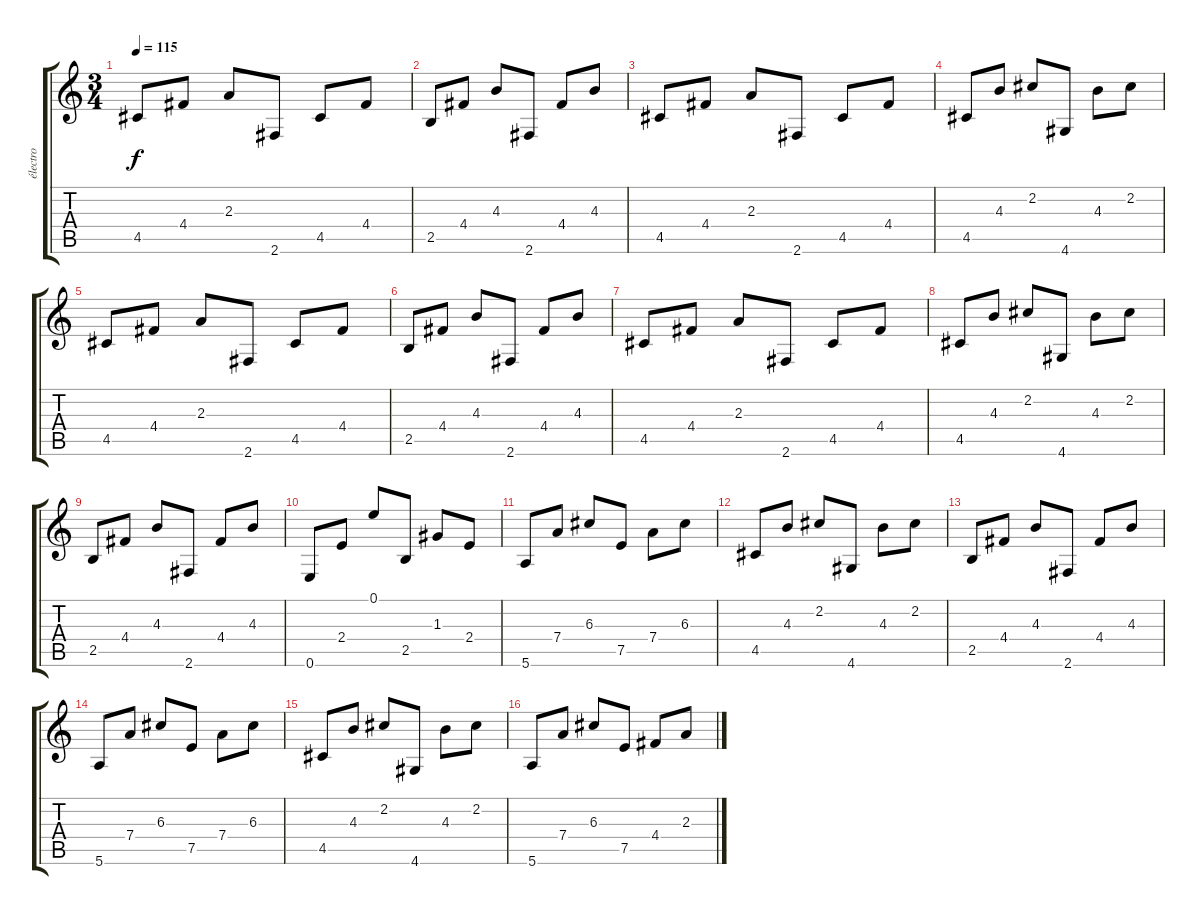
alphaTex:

\track ("électro" "électro") {instrument acousticguitarsteel}
\staff {score tabs}
\tuning (E4 B3 G3 D3 A2 E2) {hide}
\ts (3 4)
\tempo 115
\clef g2
\ks c
4.5.8{dy f} 4.4.8 2.3.8 2.6.8 4.5.8 4.4.8 |
2.5.8 4.4.8 4.3.8 2.6.8 4.4.8 4.3.8 |
4.5.8 4.4.8 2.3.8 2.6.8 4.5.8 4.4.8 |
4.5.8 4.3.8 2.2.8 4.6.8 4.3.8 2.2.8 |
4.5.8 4.4.8 2.3.8 2.6.8 4.5.8 4.4.8 |
2.5.8 4.4.8 4.3.8 2.6.8 4.4.8 4.3.8 |
4.5.8 4.4.8 2.3.8 2.6.8 4.5.8 4.4.8 |
4.5.8 4.3.8 2.2.8 4.6.8 4.3.8 2.2.8 |
2.5.8 4.4.8 4.3.8 2.6.8 4.4.8 4.3.8 |
0.6.8 2.4.8 0.1.8 2.5.8 1.3.8 2.4.8 |
5.6.8 7.4.8 6.3.8 7.5.8 7.4.8 6.3.8 |
4.5.8 4.3.8 2.2.8 4.6.8 4.3.8 2.2.8 |
2.5.8 4.4.8 4.3.8 2.6.8 4.4.8 4.3.8 |
5.6.8 7.4.8 6.3.8 7.5.8 7.4.8 6.3.8 |
4.5.8 4.3.8 2.2.8 4.6.8 4.3.8 2.2.8 |
5.6.8 7.4.8 6.3.8 7.5.8 4.4.8 2.3.8
